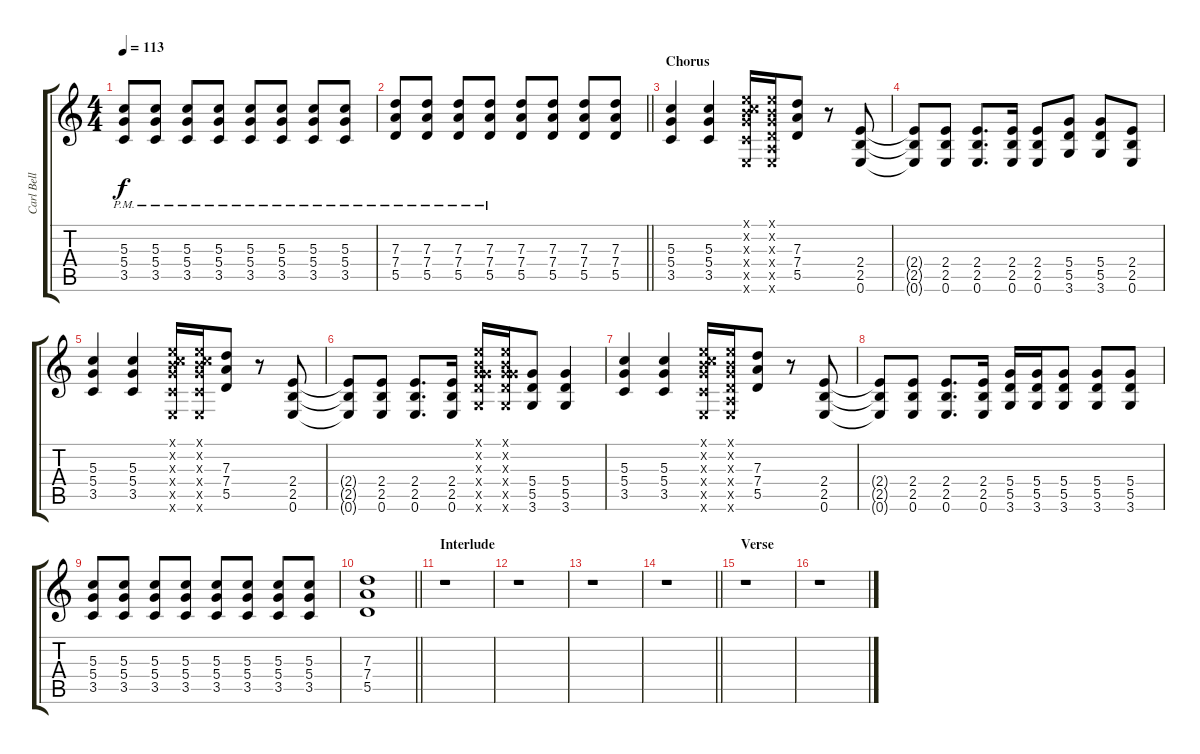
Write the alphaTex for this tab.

\track ("Carl Bell (Rhythm Guitar)" "Carl Bell ") {instrument distortionguitar}
\staff {score tabs}
\tuning (E4 B3 G3 D3 A2 E2) {hide}
\ts (4 4)
\tempo 113
\clef g2
\ks c
(5.3{pm} 5.4{pm} 3.5{pm}).8{dy f} (5.3{pm} 5.4{pm} 3.5{pm}).8 (5.3{pm} 5.4{pm} 3.5{pm}).8 (5.3{pm} 5.4{pm} 3.5{pm}).8 (5.3{pm} 5.4{pm} 3.5{pm}).8 (5.3{pm} 5.4{pm} 3.5{pm}).8 (5.3{pm} 5.4{pm} 3.5{pm}).8 (5.3{pm} 5.4{pm} 3.5{pm}).8 |
\barLineRight lightlight
(7.3{pm} 7.4{pm} 5.5{pm}).8 (7.3{pm} 7.4{pm} 5.5{pm}).8 (7.3{pm} 7.4{pm} 5.5{pm}).8 (7.3{pm} 7.4{pm} 5.5{pm}).8 (7.3 7.4 5.5).8 (7.3 7.4 5.5).8 (7.3 7.4 5.5).8 (7.3 7.4 5.5).8 |
\section ("" "Chorus")
(5.3 5.4 3.5).4 (5.3 5.4 3.5).4 (0.1{x} 0.2{x} 5.3{x} 5.4{x} 3.5{x} 0.6{x}).16 (0.1{x} 0.2{x} 0.3{x} 0.4{x} 0.5{x} 0.6{x}).16 (7.3 7.4 5.5).8 r.8 (2.4 2.5 0.6).8 |
(2.4{t} 2.5{t} 0.6{t}).8 (2.4 2.5 0.6).8 (2.4 2.5 0.6).8{d} (2.4 2.5 0.6).16 (2.4 2.5 0.6).8 (5.4 5.5 3.6).8 (5.4 5.5 3.6).8 (2.4 2.5 0.6).8 |
(5.3 5.4 3.5).4 (5.3 5.4 3.5).4 (0.1{x} 0.2{x} 5.3{x} 5.4{x} 3.5{x} 0.6{x}).16 (0.1{x} 0.2{x} 5.3{x} 5.4{x} 3.5{x} 0.6{x}).16 (7.3 7.4 5.5).8 r.8 (2.4 2.5 0.6).8 |
(2.4{t} 2.5{t} 0.6{t}).8 (2.4 2.5 0.6).8 (2.4 2.5 0.6).8{d} (2.4 2.5 0.6).16 (0.1{x} 0.2{x} 0.3{x} 5.4{x} 5.5{x} 3.6{x}).16 (0.1{x} 0.2{x} 0.3{x} 5.4{x} 5.5{x} 3.6{x}).16 (5.4 5.5 3.6).8 (5.4 5.5 3.6).4 |
(5.3 5.4 3.5).4 (5.3 5.4 3.5).4 (0.1{x} 0.2{x} 5.3{x} 5.4{x} 3.5{x} 0.6{x}).16 (0.1{x} 0.2{x} 0.3{x} 0.4{x} 0.5{x} 0.6{x}).16 (7.3 7.4 5.5).8 r.8 (2.4 2.5 0.6).8 |
(2.4{t} 2.5{t} 0.6{t}).8 (2.4 2.5 0.6).8 (2.4 2.5 0.6).8{d} (2.4 2.5 0.6).16 (5.4 5.5 3.6).16 (5.4 5.5 3.6).16 (5.4 5.5 3.6).8 (5.4 5.5 3.6).8 (5.4 5.5 3.6).8 |
(5.3 5.4 3.5).8 (5.3 5.4 3.5).8 (5.3 5.4 3.5).8 (5.3 5.4 3.5).8 (5.3 5.4 3.5).8 (5.3 5.4 3.5).8 (5.3 5.4 3.5).8 (5.3 5.4 3.5).8 |
\barLineRight lightlight
(7.3 7.4 5.5).1 |
\section ("" "Interlude")
r.1 |
r.1 |
r.1 |
\barLineRight lightlight
r.1 |
\section ("" "Verse")
r.1 |
r.1
